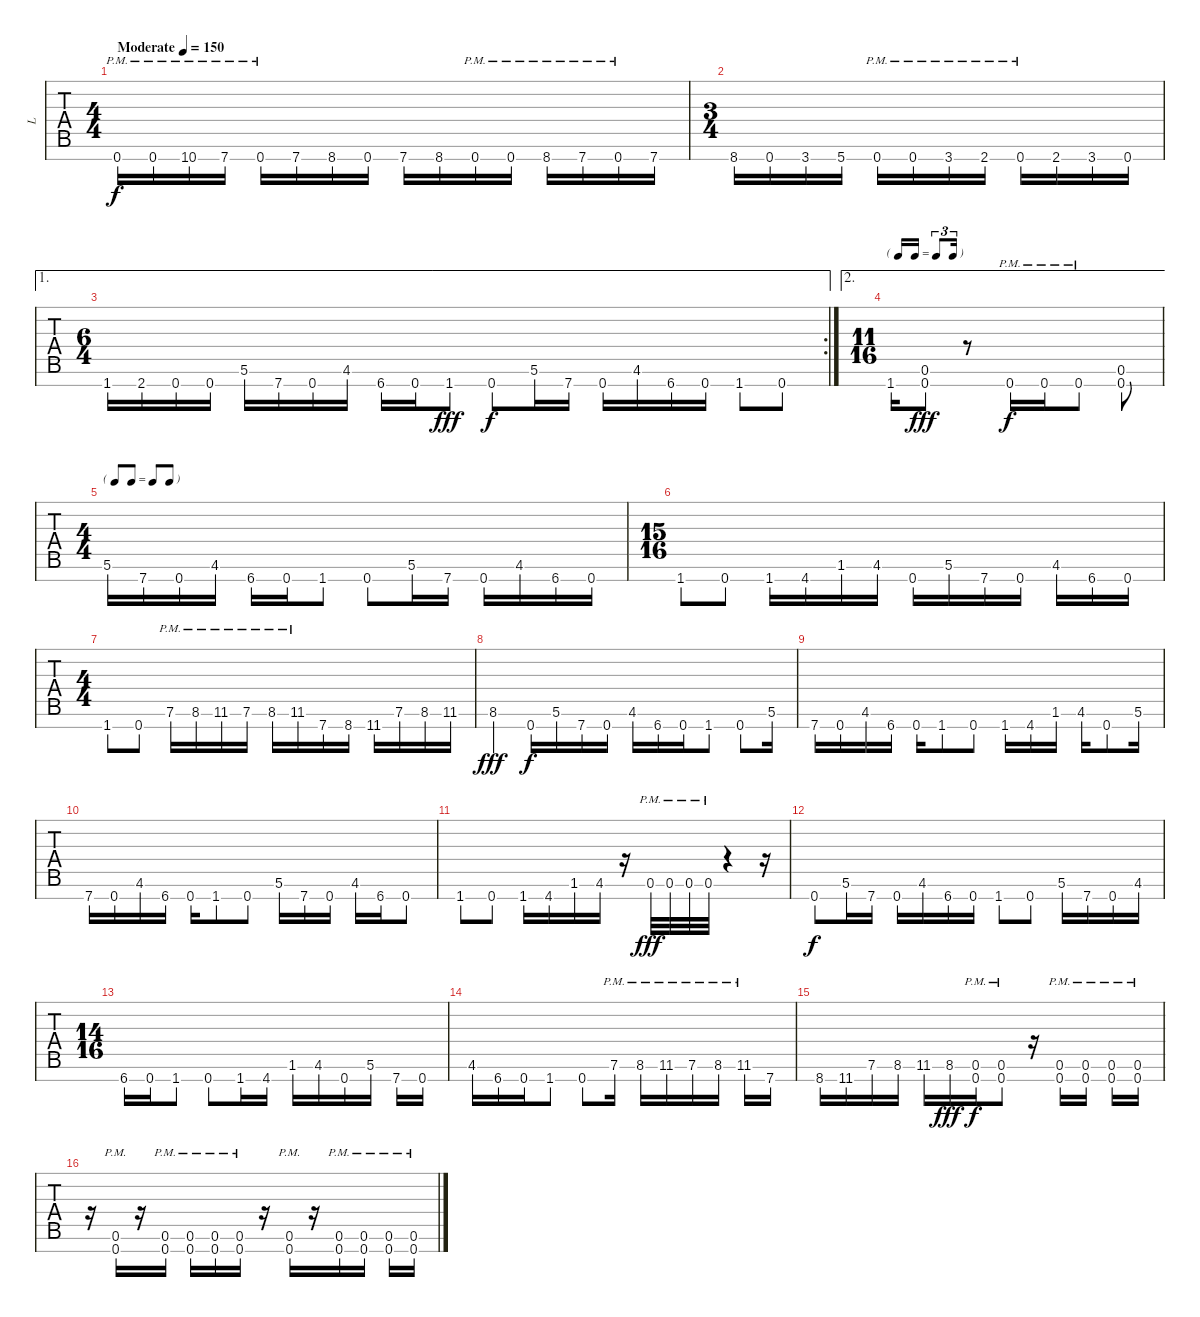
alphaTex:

\track ("L" "L") {instrument distortionguitar}
\staff {tabs}
\tuning (E4 B3 G3 D3 A2 E2 A1) {hide}
\ts (4 4)
\tempo (150 "Moderate")
\clef f4
\ks c
0.7{pm}.16{dy f instrument distortionguitar} 0.7{pm}.16 10.7{pm}.16 7.7{pm}.16 0.7{pm}.16 7.7.16 8.7.16 0.7.16 7.7.16 8.7.16 0.7{pm}.16 0.7{pm}.16 8.7{pm}.16 7.7{pm}.16 0.7{pm}.16 7.7.16 |
\ts (3 4)
8.7.16 0.7.16 3.7.16 5.7.16 0.7{pm}.16 0.7{pm}.16 3.7{pm}.16 2.7{pm}.16 0.7{pm}.16 2.7.16 3.7.16 0.7.16 |
\ae 1
\rc 2
\ts (6 4)
1.7.16 2.7.16 0.7.16 0.7.16 5.6.16 7.7.16 0.7.16 4.6.16 6.7.16 0.7.16 1.7{hac}.8{dy fff} 0.7.8{dy f} 5.6.16 7.7.16 0.7.16 4.6.16 6.7.16 0.7.16 1.7.8 0.7.8 |
\ae 2
\ts (11 16)
\tf triplet16th
1.7.16 (0.6{hac} 0.7{hac}).8{dy fff} r.8 0.7{pm}.16{dy f} 0.7{pm}.16 0.7{pm}.8 (0.6 0.7).8 |
\ts (4 4)
\tf none
5.6.16 7.7.16 0.7.16 4.6.16 6.7.16 0.7.16 1.7.8 0.7.8 5.6.16 7.7.16 0.7.16 4.6.16 6.7.16 0.7.16 |
\ts (15 16)
1.7.8 0.7.8 1.7.16 4.7.16 1.6.16 4.6.16 0.7.16 5.6.16 7.7.16 0.7.16 4.6.16 6.7.16 0.7.16 |
\ts (4 4)
1.7.8 0.7.8 7.6{pm}.16 8.6{pm}.16 11.6{pm}.16 7.6{pm}.16 8.6{pm}.16 11.6{pm}.16 7.7.16 8.7.16 11.7.16 7.6.16 8.6.16 11.6.16 |
8.6{hac st}.4{dy fff} 0.7.16{dy f} 5.6.16 7.7.16 0.7.16 4.6.16 6.7.16 0.7.16 1.7.8 0.7.8 5.6.16 |
7.7.16 0.7.16 4.6.16 6.7.16 0.7.16 1.7.8 0.7.8 1.7.16 4.7.16 1.6.16 4.6.16 0.7.8 5.6.16 |
7.7.16 0.7.16 4.6.16 6.7.16 0.7.16 1.7.8 0.7.8 5.6.16 7.7.16 0.7.16 4.6.16 6.7.16 0.7.8 |
1.7.8 0.7.8 1.7.16 4.7.16 1.6.16 4.6.16 r.16 0.6{hac pm}.32{dy fff} 0.6{hac pm}.32 0.6{hac pm}.32 0.6{hac pm}.32 r.4 r.16 |
0.7.8{dy f} 5.6.16 7.7.16 0.7.16 4.6.16 6.7.16 0.7.16 1.7.8 0.7.8 5.6.16 7.7.16 0.7.16 4.6.16 |
\ts (14 16)
6.7.16 0.7.16 1.7.8 0.7.8 1.7.16 4.7.16 1.6.16 4.6.16 0.7.16 5.6.16 7.7.16 0.7.16 |
4.6.16 6.7.16 0.7.16 1.7.8 0.7.8 7.6{pm}.16 8.6{pm}.16 11.6{pm}.16 7.6{pm}.16 8.6{pm}.16 11.6{pm}.16 7.7.16 |
8.7.16 11.7.16 7.6.16 8.6.16 11.6.16 8.6{hac}.16{dy fff} (0.6{pm} 0.7{pm}).16{dy f} (0.6{pm} 0.7{pm}).8 r.16 (0.6{pm} 0.7{pm}).16 (0.6{pm} 0.7{pm}).16 (0.6{pm} 0.7{pm}).16 (0.6{pm} 0.7{pm}).16 |
r.16 (0.6{pm} 0.7{pm}).16 r.16 (0.6{pm} 0.7{pm}).16 (0.6{pm} 0.7{pm}).16 (0.6{pm} 0.7{pm}).16 (0.6{pm} 0.7{pm}).16 r.16 (0.6{pm} 0.7{pm}).16 r.16 (0.6{pm} 0.7{pm}).16 (0.6{pm} 0.7{pm}).16 (0.6{pm} 0.7{pm}).16 (0.6{pm} 0.7{pm}).16
